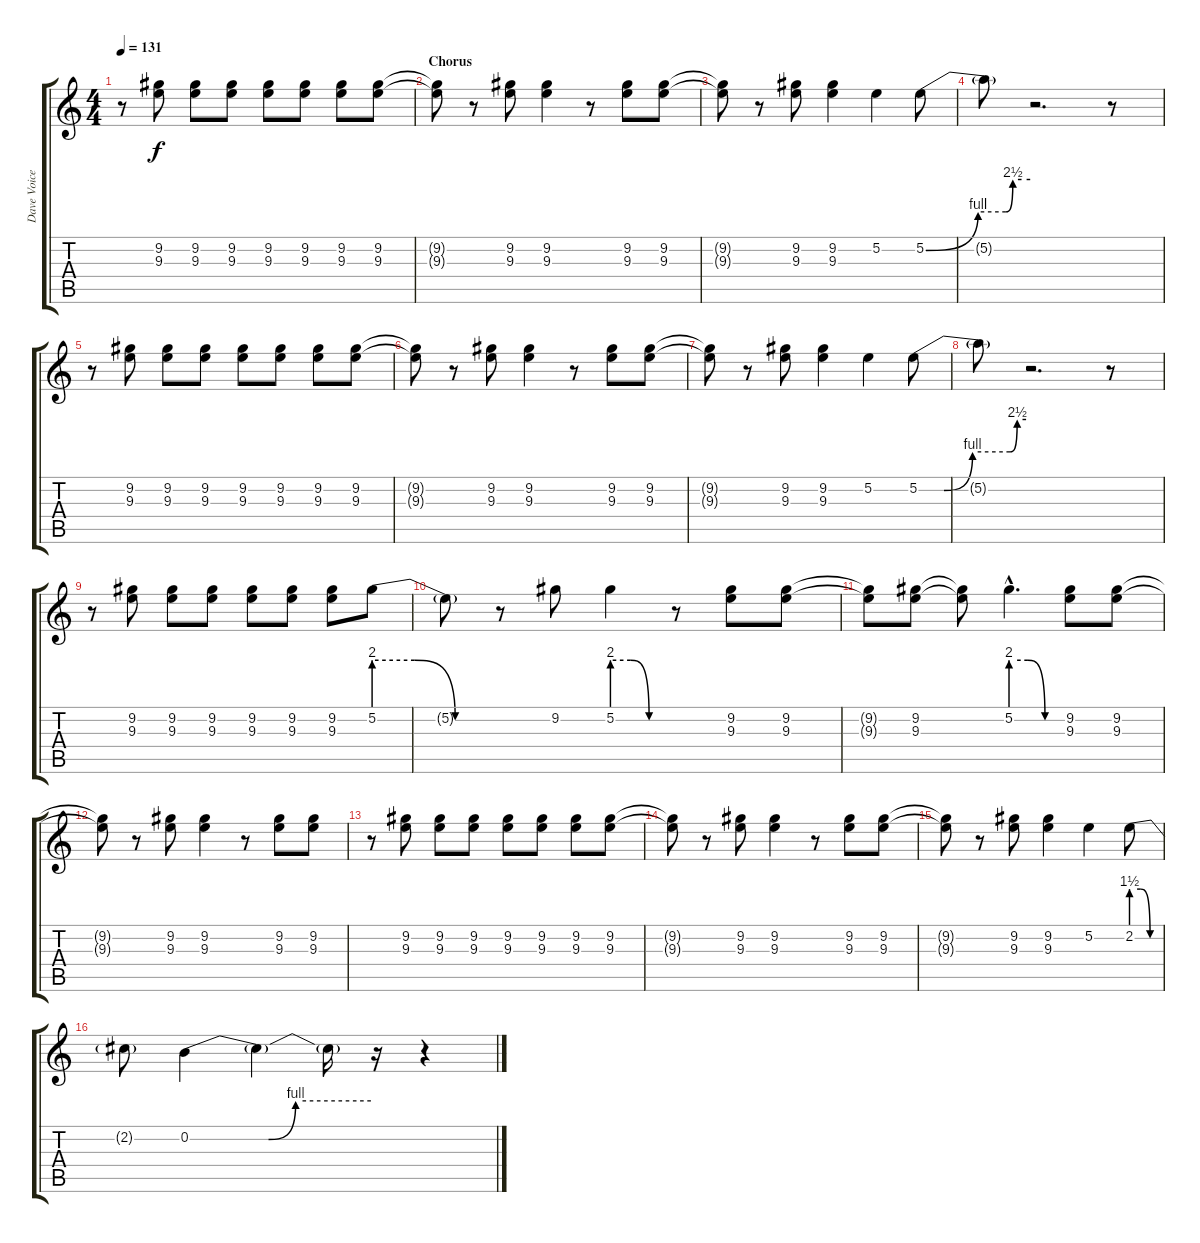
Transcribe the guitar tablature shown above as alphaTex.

\track ("Dave Voice" "Dave Voice") {instrument distortionguitar}
\staff {score tabs}
\tuning (E4 B3 G3 D3 A2 E2) {hide}
\ts (4 4)
\tempo 131
\clef g2
\ks c
r.8{dy f} (9.2 9.3).8 (9.2 9.3).8 (9.2 9.3).8 (9.2 9.3).8 (9.2 9.3).8 (9.2 9.3).8 (9.2 9.3).8 |
\section ("" "Chorus")
(9.2{t} 9.3{t}).8 r.8 (9.2 9.3).8 (9.2 9.3).4 r.8 (9.2 9.3).8 (9.2 9.3).8 |
(9.2{t} 9.3{t}).8 r.8 (9.2 9.3).8 (9.2 9.3).4 5.2.4 5.2{be (custom 0 0 30 4 46 4 50 10 55 10 60 10)}.8 |
5.2{t}.8 r.2{d} r.8 |
r.8 (9.2 9.3).8 (9.2 9.3).8 (9.2 9.3).8 (9.2 9.3).8 (9.2 9.3).8 (9.2 9.3).8 (9.2 9.3).8 |
(9.2{t} 9.3{t}).8 r.8 (9.2 9.3).8 (9.2 9.3).4 r.8 (9.2 9.3).8 (9.2 9.3).8 |
(9.2{t} 9.3{t}).8 r.8 (9.2 9.3).8 (9.2 9.3).4 5.2.4 5.2{be (custom 0 0 10 0 14 0 30 4 51 4 55 10 60 10)}.8 |
5.2{t}.8 r.2{d} r.8 |
r.8 (9.2 9.3).8 (9.2 9.3).8 (9.2 9.3).8 (9.2 9.3).8 (9.2 9.3).8 (9.2 9.3).8 5.2{be (custom 0 8 20 8 40 0 60 0)}.8 |
5.2{t}.8 r.8 9.2.8 5.2{be (custom 0 8 20 8 40 0 60 0)}.4 r.8 (9.2 9.3).8 (9.2 9.3).8 |
(9.2{t} 9.3{t}).8 (9.2 9.3).8 (9.2{t} 9.3{t}).8 5.2{be (custom 0 8 20 8 40 0 60 0) hac}.4{d} (9.2 9.3).8 (9.2 9.3).8 |
(9.2{t} 9.3{t}).8 r.8 (9.2 9.3).8 (9.2 9.3).4 r.8 (9.2 9.3).8 (9.2 9.3).8 |
r.8 (9.2 9.3).8 (9.2 9.3).8 (9.2 9.3).8 (9.2 9.3).8 (9.2 9.3).8 (9.2 9.3).8 (9.2 9.3).8 |
(9.2{t} 9.3{t}).8 r.8 (9.2 9.3).8 (9.2 9.3).4 r.8 (9.2 9.3).8 (9.2 9.3).8 |
(9.2{t} 9.3{t}).8 r.8 (9.2 9.3).8 (9.2 9.3).4 5.2.4 2.2{be (custom 0 6 20 6 40 0 60 0)}.8 |
2.2{t}.8 0.2{be (custom 0 0 26 0 35 4 60 4)}.4 0.2{t}.4 0.2{t}.16 r.16 r.4
